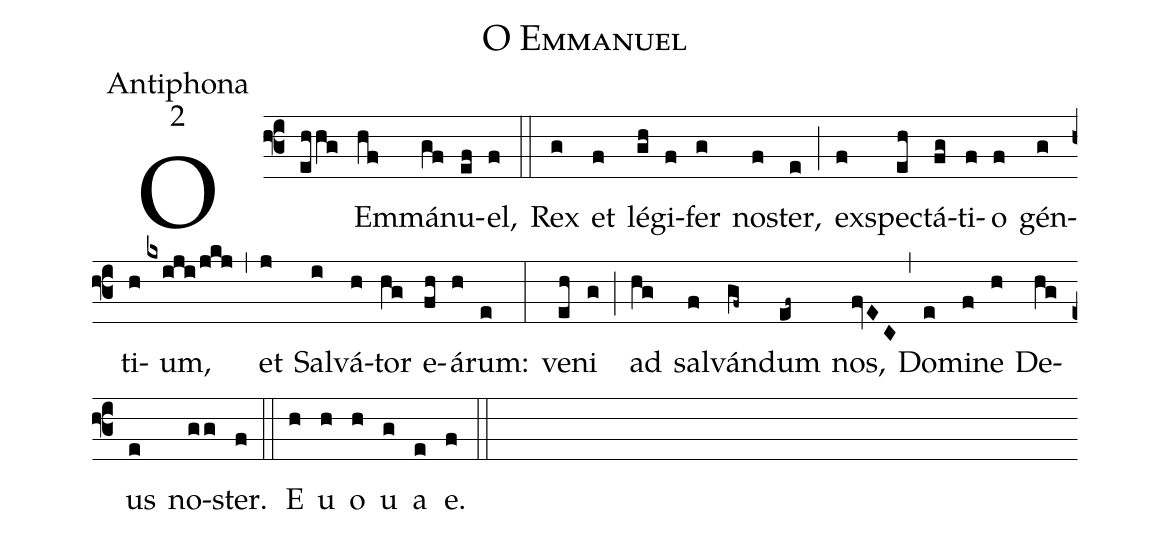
name:O Emmanuel;
office-part:Antiphona;
mode:2;
%%
(f3)O(ehhg) Em(hf)má(gf)nu(ef)el,(f) (::) Rex(g) et(f) lé(gh)gi(f)fer(g) no(f)ster,(e) (;) ex(f)spe(eh)ctá(fg)ti(f)o(f) gén(g)ti(h)um,(kxiji/jkj) (,) et(j) Sal(i)vá(h)tor(hg) e(fh)á(h)rum:(e) (:) ve(eh)ni(g) (;) ad(hg) sal(f)ván(gf~)dum(ef~) nos,(fvEC) (,) Do(e)mi(f)ne(h) De(hg)us(e) no(gg)ster.(f) (::) E(h) u(h) o(h) u(g) a(e) e.(f) (::)
